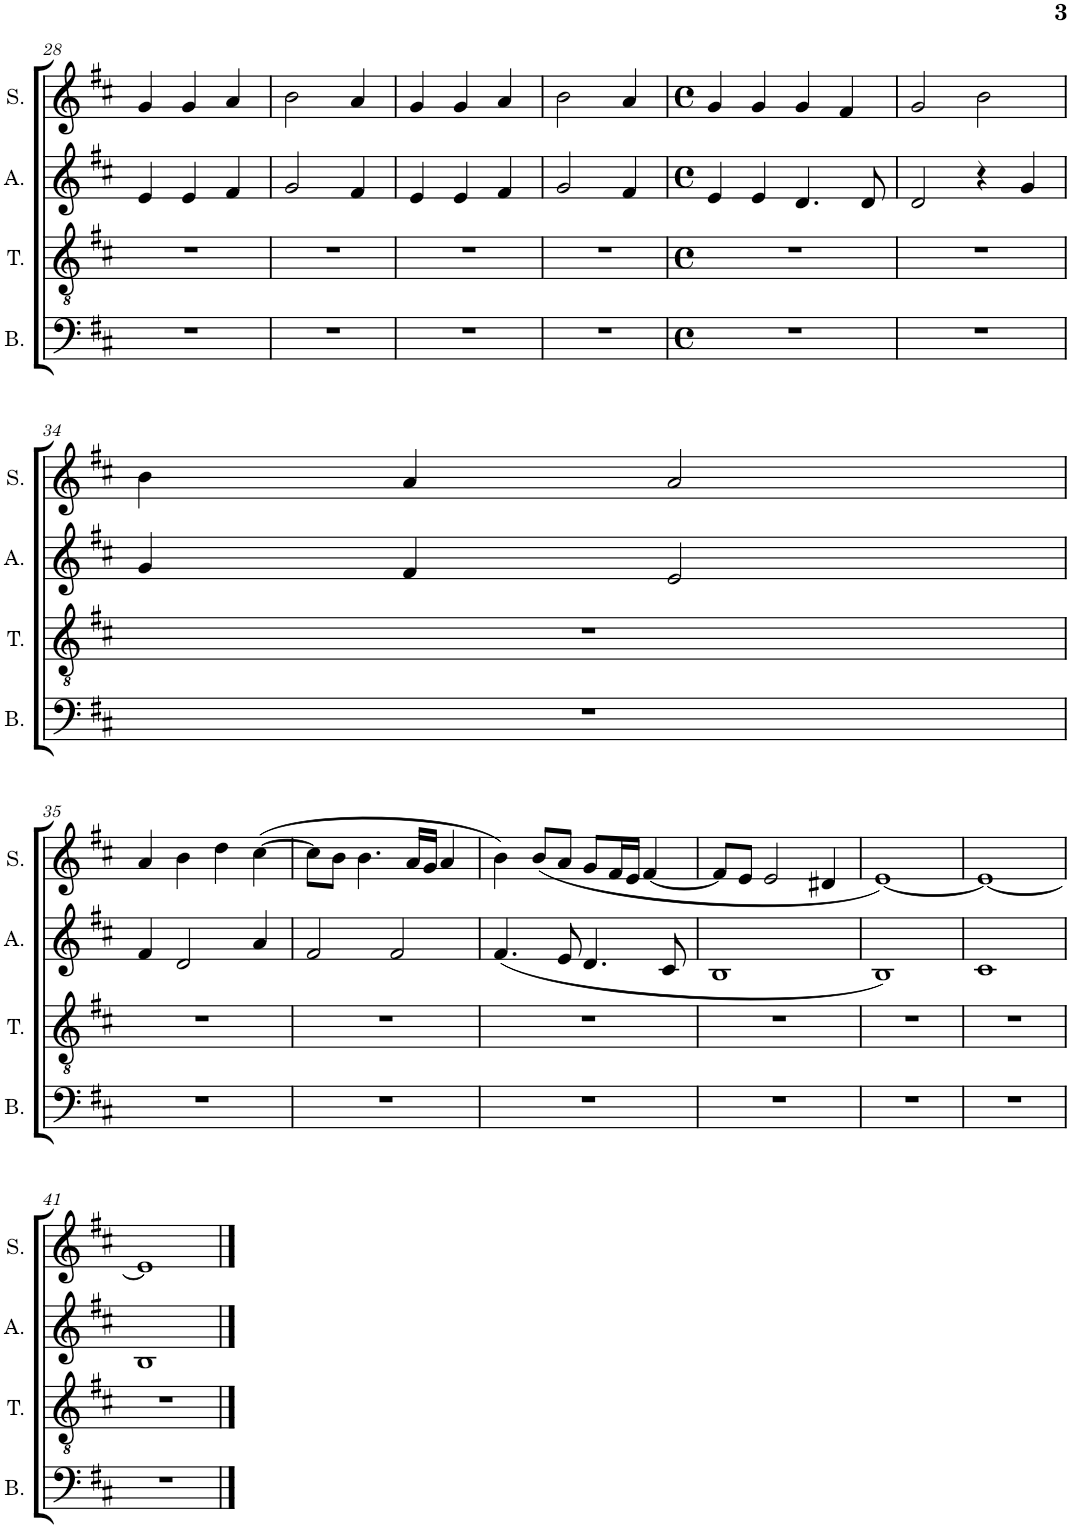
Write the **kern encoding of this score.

**kern	**kern	**kern	**kern
*part4	*part3	*part2	*part1
*staff4	*staff3	*staff2	*staff1
*I"Bass	*I"Tenor	*I"Alto	*I"Soprano
*I'B.	*I'T.	*I'A.	*I'S.
!!LO:PB:g=z
*clefF4	*clefGv2	*clefG2	*clefG2
*k[f#c#]	*k[f#c#]	*k[f#c#]	*k[f#c#]
*M3/4	*M3/4	*M3/4	*M3/4
=28	=28	=28	=28
2.r	2.r	4e/	4g/
.	.	4e/	4g/
.	.	4f#/	4a/
=29	=29	=29	=29
2.r	2.r	2g/	2b\
.	.	4f#/	4a/
=30	=30	=30	=30
2.r	2.r	4e/	4g/
.	.	4e/	4g/
.	.	4f#/	4a/
=31	=31	=31	=31
2.r	2.r	2g/	2b\
.	.	4f#/	4a/
=32	=32	=32	=32
*M4/4	*M4/4	*M4/4	*M4/4
*met(c)	*met(c)	*met(c)	*met(c)
1r	1r	4e/	4g/
.	.	4e/	4g/
.	.	4.d/	4g/
.	.	.	4f#/
.	.	8d/	.
=33	=33	=33	=33
1r	1r	2d/	2g/
.	.	4r	2b\
.	.	4g/	.
!!LO:LB:g=z
=34	=34	=34	=34
1r	1r	4g/	4b\
.	.	4f#/	4a/
.	.	2e/	2a/
!!LO:LB:g=z
=35	=35	=35	=35
1r	1r	4f#/	4a/
.	.	2d/	4b\
.	.	.	4dd\
.	.	4a/	([4cc#\
=36	=36	=36	=36
1r	1r	2f#/	8cc#\L]
.	.	.	8b\J
.	.	.	4.b\
.	.	2f#/	.
.	.	.	16a/LL
.	.	.	16g/JJ
.	.	.	4a/
=37	=37	=37	=37
1r	1r	(4.f#/	4b\)
.	.	.	(8b/L
.	.	8e/	8a/J
.	.	4.d/	8g/L
.	.	.	16f#/L
.	.	.	16e/JJ
.	.	.	[4f#/
.	.	8c#/	.
=38	=38	=38	=38
1r	1r	1B	8f#/L]
.	.	.	8e/J
.	.	.	2e/
.	.	.	4d#X/
=39	=39	=39	=39
1r	1r	1B)	[1e)
=40	=40	=40	=40
1r	1r	1c#	1e_
!!LO:LB:g=z
=41	=41	=41	=41
1r	1r	1B	1e]
==	==	==	==
*-	*-	*-	*-
